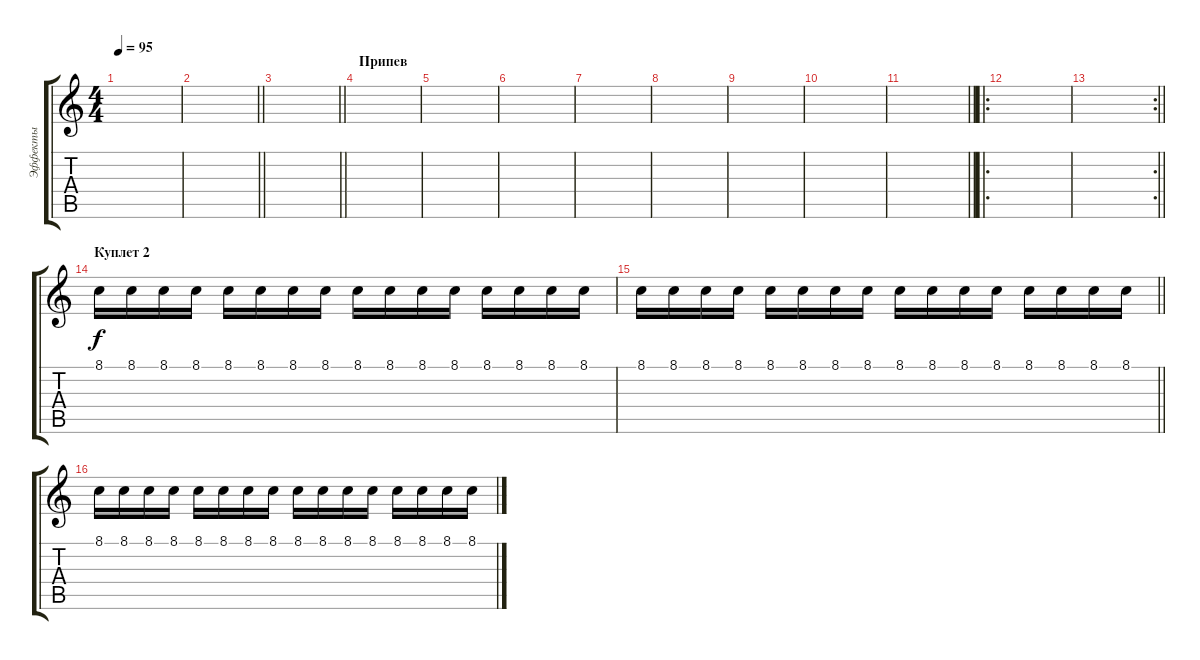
\track ("Эффекты" "Эффекты") {instrument fx4atmosphere}
\staff {score tabs}
\tuning (E4 B3 G3 D3 A2 E2) {hide}
\ts (4 4)
\tempo 95
\clef g2
\ks c
|
\barLineRight lightlight
|
\barLineRight lightlight
|
\section ("" "Припев")
|
|
|
|
|
|
|
\barLineRight lightlight
|
\ro
|
\rc 2
\barLineRight lightlight
|
\section ("" "Куплет 2")
8.1.16 8.1.16 8.1.16 8.1.16 8.1.16 8.1.16 8.1.16 8.1.16 8.1.16 8.1.16 8.1.16 8.1.16 8.1.16 8.1.16 8.1.16 8.1.16 |
\barLineRight lightlight
8.1.16 8.1.16 8.1.16 8.1.16 8.1.16 8.1.16 8.1.16 8.1.16 8.1.16 8.1.16 8.1.16 8.1.16 8.1.16 8.1.16 8.1.16 8.1.16 |
8.1.16 8.1.16 8.1.16 8.1.16 8.1.16 8.1.16 8.1.16 8.1.16 8.1.16 8.1.16 8.1.16 8.1.16 8.1.16 8.1.16 8.1.16 8.1.16
